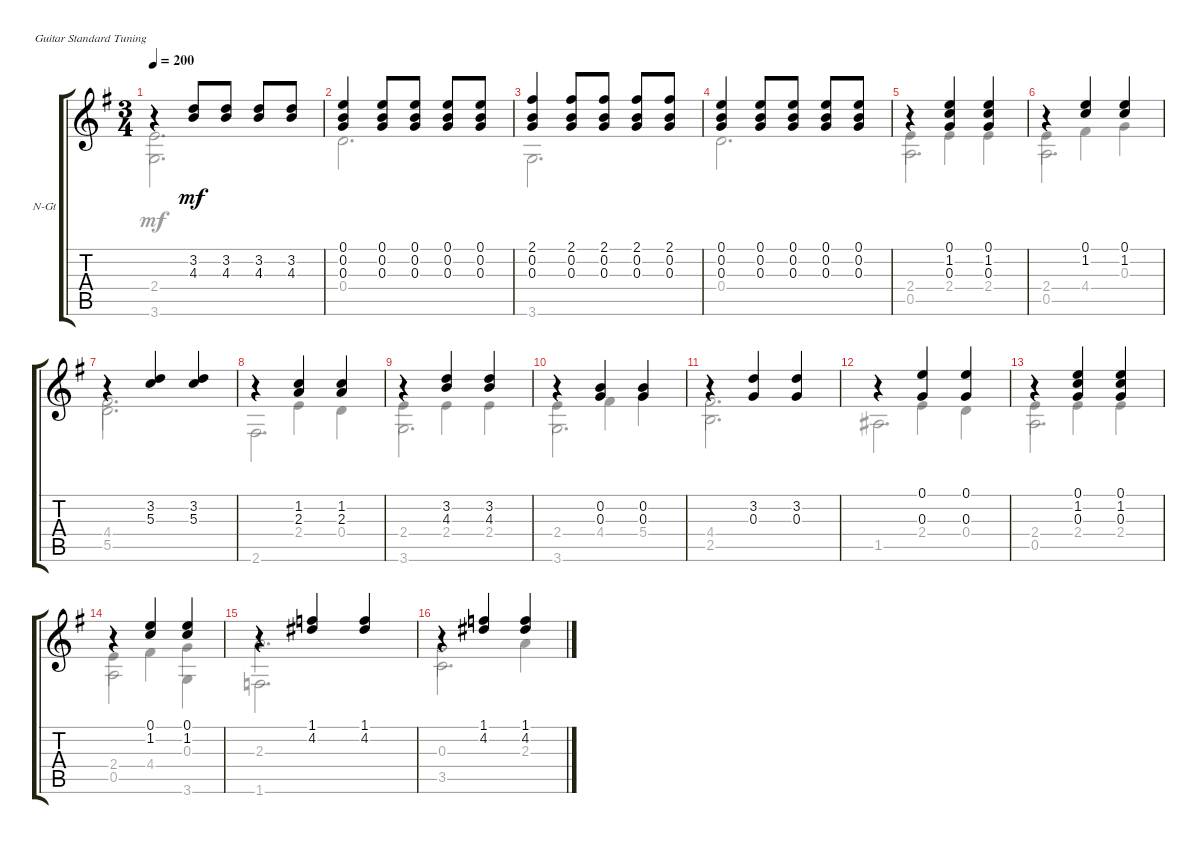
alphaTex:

\defaultSystemsLayout 4
\bracketExtendMode groupsimilarinstruments
\firstSystemTrackNameOrientation horizontal
\otherSystemsTrackNameOrientation horizontal
\track ("Nylon Guitar" "N-Gt") {instrument acousticguitarnylon}
\staff {score tabs}
\tuning (E4 B3 G3 D3 A2 E2)
\voice
\ts (3 4)
\tempo 200
\clef g2
\scale
0.233169
\ks eminor
r.4{dy mf} (3.2 4.3).8 (3.2 4.3).8 (3.2 4.3).8 (3.2 4.3).8 |
\scale
0.229885 (0.1 0.2 0.3).4 (0.3 0.2 0.1).8 (0.3 0.2 0.1).8 (0.3 0.2 0.1).8 (0.1 0.2 0.3).8 |
\scale
0.230643 (2.1 0.2 0.3).4 (0.3 0.2 2.1).8 (0.3 0.2 2.1).8 (0.3 0.2 2.1).8 (0.3 0.2 2.1).8 |
\scale
0.230643 (0.1 0.2 0.3).4 (0.3 0.2 0.1).8 (0.3 0.2 0.1).8 (0.3 0.2 0.1).8 (0.3 0.2 0.1).8 |
\scale
0.179572 r.4 (0.1 1.2 0.3).4 (0.1 1.2 0.3).4 |
\scale
0.179572 r.4 (0.1 1.2).4 (0.1 1.2).4 |
\scale
0.179572 r.4 (3.2 5.3).4 (3.2 5.3).4 |
\scale
0.196043 r.4 (2.3 1.2).4 (2.3 1.2).4 |
\scale
0.196043 r.4 (3.2 4.3).4 (3.2 4.3).4 |
\scale
0.196043 r.4 (0.3 0.2).4 (0.3 0.2).4 |
\scale
0.196043 r.4 (0.3 3.2).4 (0.3 3.2).4 |
\scale
0.215827 r.4 (0.3 0.1).4 (0.3 0.1).4 |
\scale
0.186007 r.4 (0.3 0.1 1.2).4 (0.3 1.2 0.1).4 |
\scale
0.186007 r.4 (1.2 0.1).4 (1.2 0.1).4 |
\scale
0.230375 r.4 (1.1 4.2).4 (4.2 1.1).4 |
\scale
0.211604 r.4 (4.2 1.1).4 (1.1 4.2).4
\voice
\clef g2
\ottava regular
\simile none
\scale
0.233169
\ks eminor
3.6.2{d dy mf} |
\scale
0.229885 0.4.2{d} |
\scale
0.230643 3.6.2{d} |
\scale
0.230643 0.4.2{d} |
\scale
0.179572 0.5.2{d} |
\scale
0.179572 0.5.2{d} |
\scale
0.179572 4.4.2{d} |
\scale
0.196043 2.6.2{d} |
\scale
0.196043 3.6.2{d} |
\scale
0.196043 3.6.2{d} |
\scale
0.196043 2.5.2{d} |
\scale
0.215827 1.5.2{d} |
\scale
0.186007 0.5.2{d} |
\scale
0.186007 0.5.2 3.6.4 |
\scale
0.230375 1.6.2{d} |
\scale
0.211604 3.5.2{d}
\voice
\clef g2
\ottava regular
\simile none
\scale
0.233169
\ks eminor
2.4.2{d dy mf} |
\scale
0.229885 |
\scale
0.230643 |
\scale
0.230643 |
\scale
0.179572 2.4.4 2.4.4 2.4.4 |
\scale
0.179572 2.4.4 4.4.4 0.3.4 |
\scale
0.179572 5.5.2{d} |
\scale
0.196043 r.4 2.4.4 0.4.4 |
\scale
0.196043 2.4.4 2.4.4 2.4.4 |
\scale
0.196043 2.4.4 4.4.4 5.4.4 |
\scale
0.196043 4.4.2{d} |
\scale
0.215827 r.4 2.4.4 0.4.4 |
\scale
0.186007 2.4.4 2.4.4 2.4.4 |
\scale
0.186007 2.4.4 4.4.4 0.3.4 |
\scale
0.230375 2.3.2{d} |
\scale
0.211604 0.3.2 2.3.4
